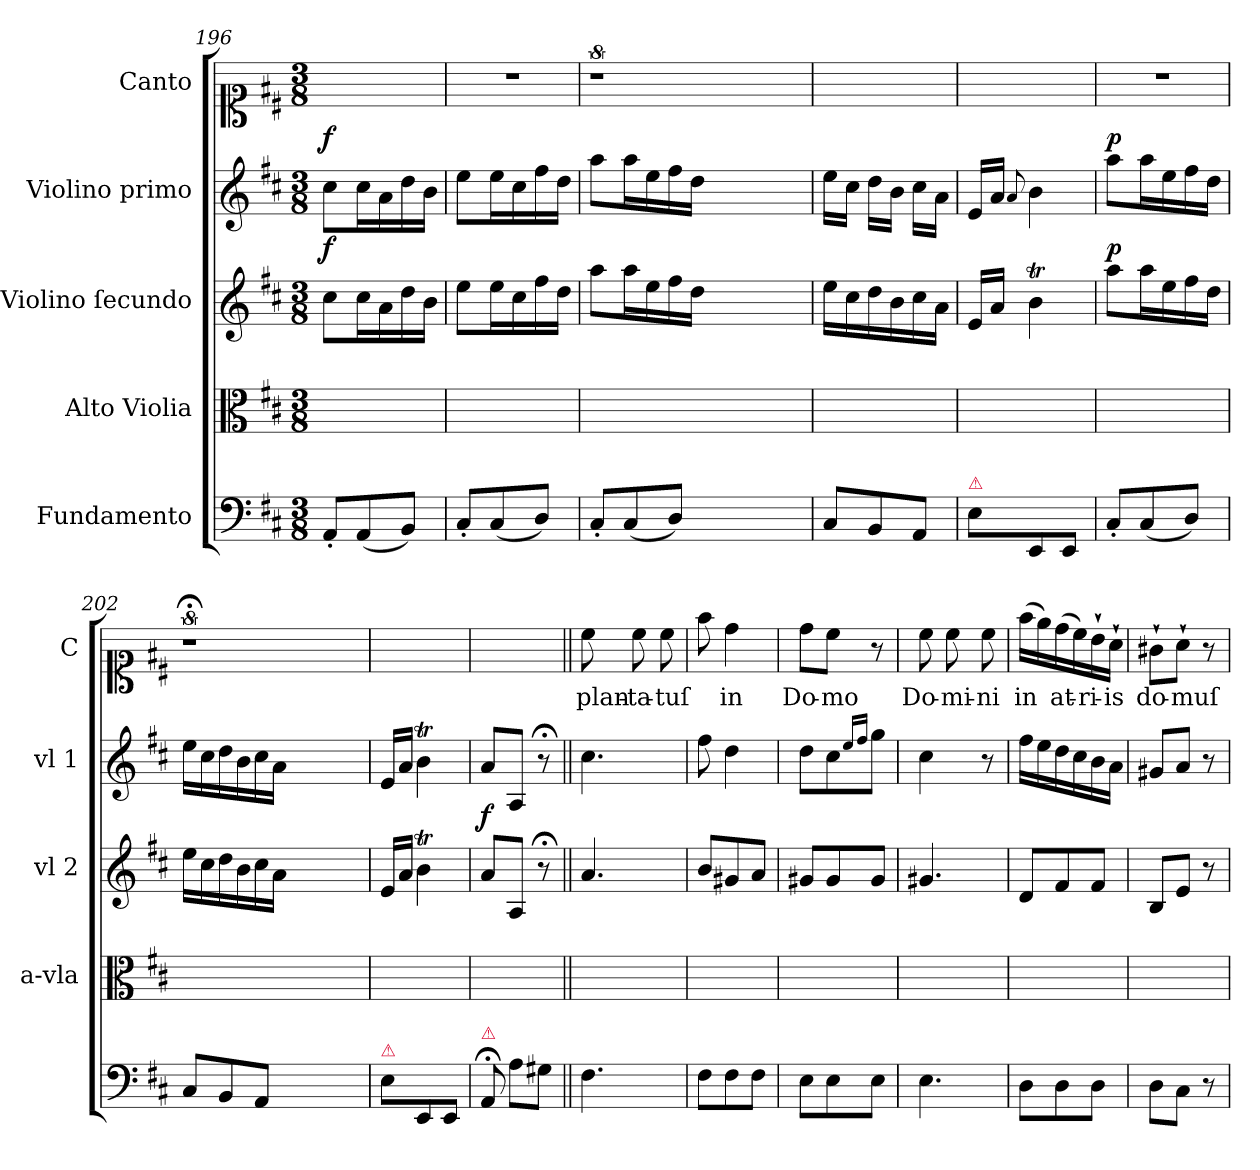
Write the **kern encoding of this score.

**kern	**kern	**kern	**dynam	**kern	**dynam	**kern	**text
*part5	*part4	*part3	*part3	*part2	*part2	*part1	*part1
*staff5	*staff4	*staff3	*staff3	*staff2	*staff2	*staff1	*staff1
*I"Fundamento	*I"Alto Violia	*I"Violino ſecundo	*	*I"Violino primo	*	*I"Canto	*
*	*I'a-vla	*I'vl 2	*	*I'vl 1	*	*I'C	*
*clefF4	*clefC3	*clefG2	*	*clefG2	*	*clefC1	*
*k[f#c#]	*k[f#c#]	*k[f#c#]	*	*k[f#c#]	*	*k[f#c#]	*
*M3/8	*M3/8	*M3/8	*	*M3/8	*	*M3/8	*
=196	=196	=196	=196	=196	=196	=196	=196
!	!	!	!LO:DY:a	!	!LO:DY:a	!	!
8AA'/L	4.ryy	8cc#\L	f	8cc#\L	f	4.ryy	.
(8AA/	.	16cc#\L	.	16cc#\L	.	.	.
.	.	16a\	.	16a\	.	.	.
8BB/J)	.	16dd\	.	16dd\	.	.	.
.	.	16b\JJ	.	16b\JJ	.	.	.
=197	=197	=197	=197	=197	=197	=197	=197
8C#'/L	4.ryy	8ee\L	.	8ee\L	.	4.r	.
(8C#/	.	16ee\L	.	16ee\L	.	.	.
.	.	16cc#\	.	16cc#\	.	.	.
8D/J)	.	16ff#\	.	16ff#\	.	.	.
.	.	16dd\JJ	.	16dd\JJ	.	.	.
=198	=198	=198	=198	=198	=198	=198	=198
8C#'/L	4.ryy	8aa\L	.	8aa\L	.	8%9r	.
(8C#/	.	16aa\L	.	16aa\L	.	.	.
.	.	16ee\	.	16ee\	.	.	.
8D/J)	.	16ff#\	.	16ff#\	.	.	.
.	.	16dd\JJ	.	16dd\JJ	.	.	.
2.ryy	2.ryy	2.ryy	.	2.ryy	.	.	.
=199	=199	=199	=199	=199	=199	=199	=199
8C#/L	4.ryy	16ee\LL	.	16ee\LL	.	4.ryy	.
.	.	16cc#\	.	16cc#\JJ	.	.	.
8BB/	.	16dd\	.	16dd\LL	.	.	.
.	.	16b\	.	16b\JJ	.	.	.
8AA/J	.	16cc#\	.	16cc#\LL	.	.	.
.	.	16a\JJ	.	16a\JJ	.	.	.
=200	=200	=200	=200	=200	=200	=200	=200
!LO:TX:a:color=crimson:t=⚠	!	!	!	!	!	!	!
8E\L	4.ryy	16e/LL	.	16e/LL	.	4.ryy	.
.	.	16a/JJ	.	16a/JJ	.	.	.
.	.	.	.	8qqa/	.	.	.
8EE/	.	4bT\	.	4b\	.	.	.
8EE/J	.	.	.	.	.	.	.
=201	=201	=201	=201	=201	=201	=201	=201
!	!	!	!LO:DY:a	!	!LO:DY:a	!	!
8C#'/L	4.ryy	8aa\L	p	8aa\L	p	4.r	.
(8C#/	.	16aa\L	.	16aa\L	.	.	.
.	.	16ee\	.	16ee\	.	.	.
8D/J)	.	16ff#\	.	16ff#\	.	.	.
.	.	16dd\JJ	.	16dd\JJ	.	.	.
=202	=202	=202	=202	=202	=202	=202	=202
8C#/L	4.ryy	16ee\LL	.	16ee\LL	.	8%9r;<;	.
.	.	16cc#\	.	16cc#\	.	.	.
8BB/	.	16dd\	.	16dd\	.	.	.
.	.	16b\	.	16b\	.	.	.
8AA/J	.	16cc#\	.	16cc#\	.	.	.
.	.	16a\JJ	.	16a\JJ	.	.	.
2.ryy	2.ryy	2.ryy	.	2.ryy	.	.	.
=203	=203	=203	=203	=203	=203	=203	=203
!LO:TX:a:color=crimson:t=⚠	!	!	!	!	!	!	!
8E\L	4.ryy	16e/LL	.	16e/LL	.	4.ryy	.
.	.	16a/JJ	.	16a/JJ	.	.	.
8EE/	.	4bT\	.	4bT\	.	.	.
8EE/J	.	.	.	.	.	.	.
=204	=204	=204	=204	=204	=204	=204	=204
!LO:TX:a:color=crimson:t=⚠	!	!	!	!	!	!	!
!	!	!	!LO:DY:a	!	!LO:DY:a	!	!
8AA;<;/	4.ryy	8a/L	f	8a/L	fo	4.ryy	.
8A\L	.	8A/J	.	8A/J	.	.	.
8G#X\J	.	8r;<	.	8r;<;	.	.	.
=205||	=205||	=205||	=205||	=205||	=205||	=205||	=205||
!	!	!	!LO:DY:a	!	!	!	!
4.F#\	4.ryy	4.a/	pia	4.cc#\	.	8cc#\	plan-
.	.	.	.	.	.	8cc#\	-ta-
.	.	.	.	.	.	8cc#\	-tuſ
=206	=206	=206	=206	=206	=206	=206	=206
8F#\L	4.ryy	8b/L	.	8ff#\	.	8ff#\	.
8F#\	.	8g#X/	.	4dd\	.	4dd\	in
8F#\J	.	8a/J	.	.	.	.	.
=207	=207	=207	=207	=207	=207	=207	=207
8E\L	4.ryy	8g#X/L	.	8dd\L	.	8dd\L	Do-
8E\	.	8g#/	.	8cc#\	.	8cc#\J	-mo
.	.	.	.	16qqee/LL	.	.	.
.	.	.	.	16qqff#/JJ	.	.	.
8E\J	.	8g#/J	.	8gg\J	.	8r	.
=208	=208	=208	=208	=208	=208	=208	=208
4.E\	4.ryy	4.g#X/	.	4cc#\	.	8cc#\	Do-
.	.	.	.	.	.	8cc#\	-mi-
.	.	.	.	8r	.	8cc#\	-ni
=209	=209	=209	=209	=209	=209	=209	=209
8D\L	4.ryy	8d/L	.	16ff#\LL	.	(16ff#\LL	in
.	.	.	.	16ee\	.	16ee\)	.
8D\	.	8f#/	.	16dd\	.	(16dd\	at-
.	.	.	.	16cc#\	.	16cc#\)	.
8D\J	.	8f#/J	.	16b\	.	16b`\	-ri-
.	.	.	.	16a\JJ	.	16a`\JJ	-is
=210	=210	=210	=210	=210	=210	=210	=210
8D\L	4.ryy	8B/L	.	8g#X/L	.	8g#X`\L	do-
8C#\J	.	8e/J	.	8a/J	.	8a`\J	-muſ
8r	.	8r	.	8r	.	8r	.
=	=	=	=	=	=	=	=
*-	*-	*-	*-	*-	*-	*-	*-
